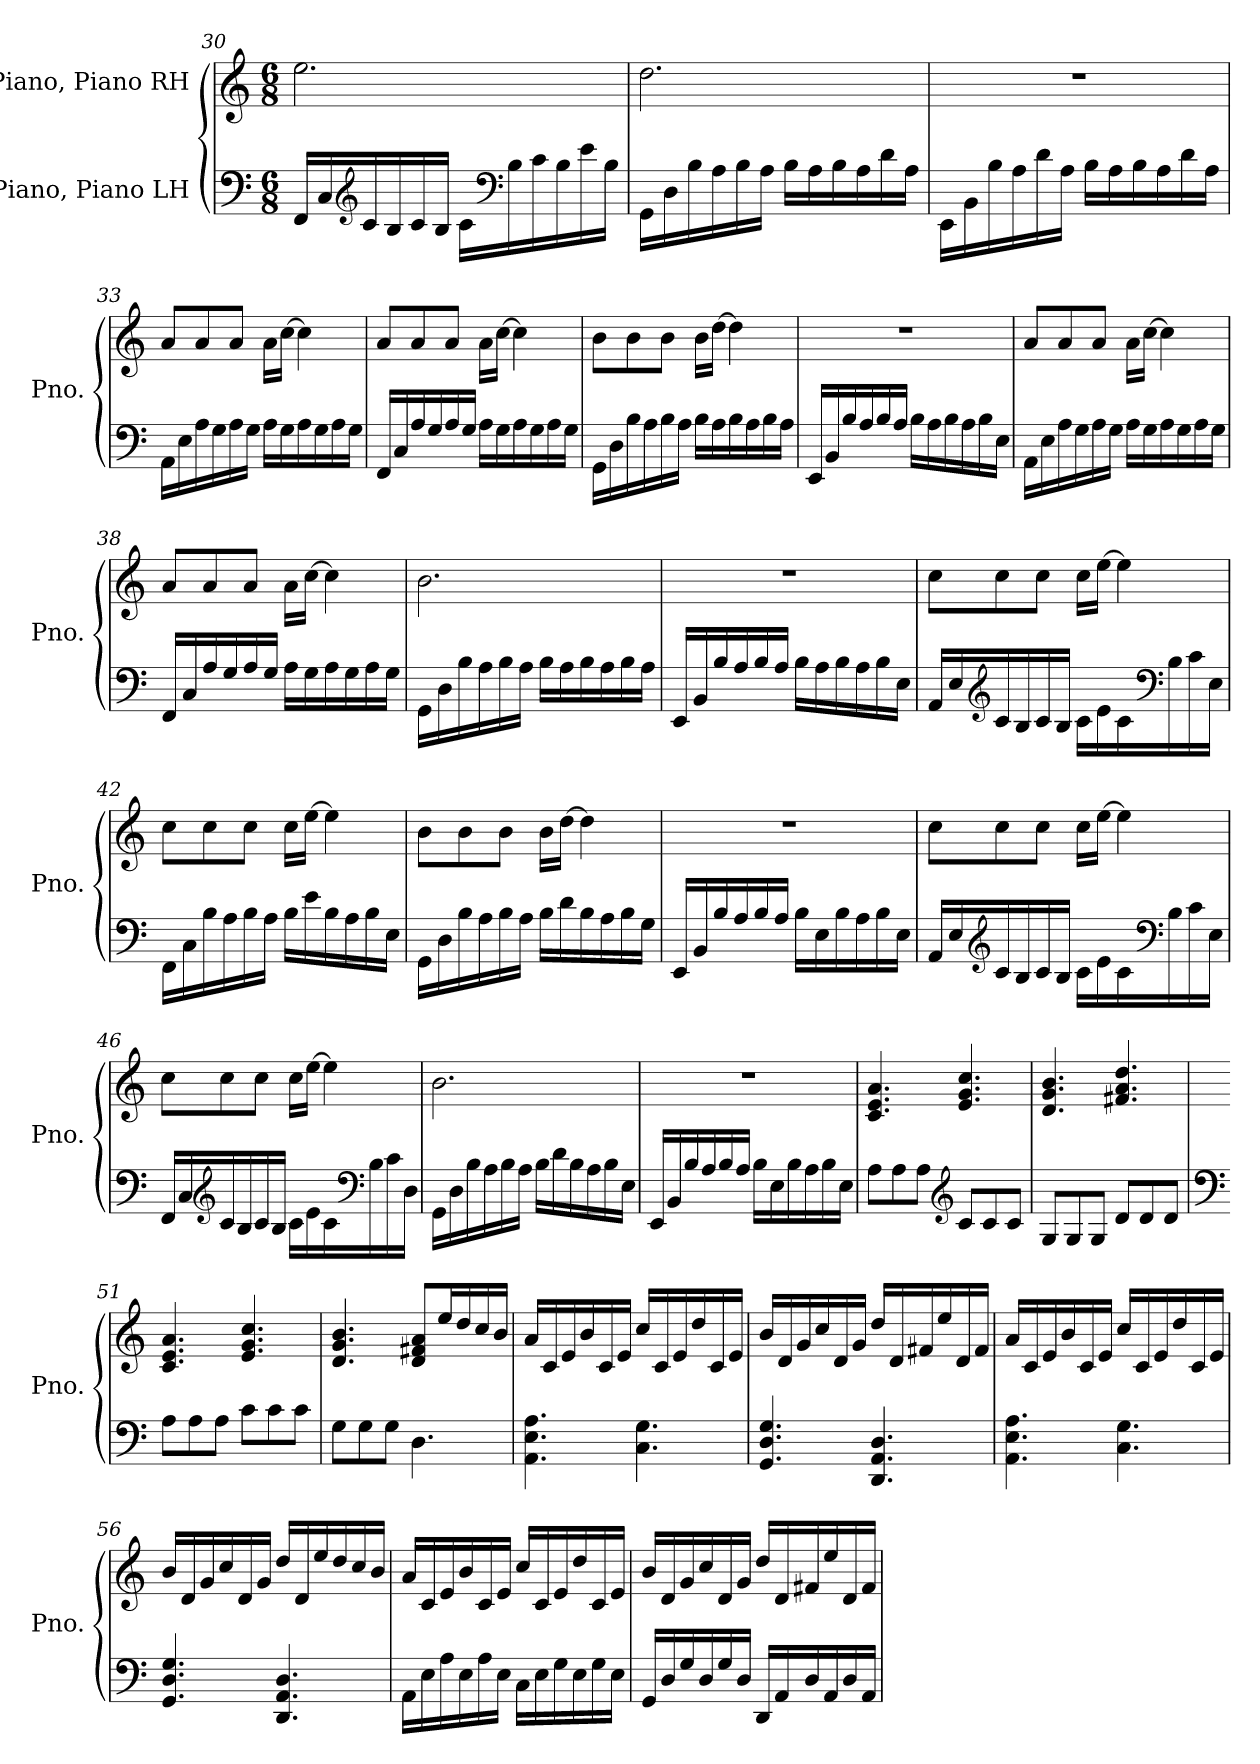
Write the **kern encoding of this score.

**kern	**kern
*part2	*part1
*staff2	*staff1
*I"Piano, Piano LH	*I"Piano, Piano RH
*I'Pno.	*I'Pno.
*clefF4	*clefG2
*k[]	*k[]
*M6/8	*M6/8
=30	=30
16FF/LL	2.ee\
16C/	.
*clefG2	*
16c/	.
16B/	.
16c/	.
16B/JJ	.
16c\LL	.
*clefF4	*
16B\	.
16c\	.
16B\	.
16e\	.
16B\JJ	.
!!LO:LB:g=z
=31	=31
16GG\LL	2.dd\
16D\	.
16B\	.
16A\	.
16B\	.
16A\JJ	.
16B\LL	.
16A\	.
16B\	.
16A\	.
16d\	.
16A\JJ	.
=32	=32
16EE\LL	2.r
16BB\	.
16B\	.
16A\	.
16d\	.
16A\JJ	.
16B\LL	.
16A\	.
16B\	.
16A\	.
16d\	.
16A\JJ	.
=33	=33
16AA\LL	8a/L
16E\	.
16A\	8a/
16G\	.
16A\	8a/J
16G\JJ	.
16A\LL	16a\LL
16G\	[16cc\JJ
16A\	4cc\]
16G\	.
16A\	.
16G\JJ	.
!!LO:PB:g=z
=34	=34
16FF/LL	8a/L
16C/	.
16A/	8a/
16G/	.
16A/	8a/J
16G/JJ	.
16A\LL	16a\LL
16G\	[16cc\JJ
16A\	4cc\]
16G\	.
16A\	.
16G\JJ	.
=35	=35
16GG\LL	8b\L
16D\	.
16B\	8b\
16A\	.
16B\	8b\J
16A\JJ	.
16B\LL	16b\LL
16A\	[16dd\JJ
16B\	4dd\]
16A\	.
16B\	.
16A\JJ	.
=36	=36
16EE/LL	2.r
16BB/	.
16B/	.
16A/	.
16B/	.
16A/JJ	.
16B\LL	.
16A\	.
16B\	.
16A\	.
16B\	.
16E\JJ	.
!!LO:LB:g=z
=37	=37
16AA\LL	8a/L
16E\	.
16A\	8a/
16G\	.
16A\	8a/J
16G\JJ	.
16A\LL	16a\LL
16G\	[16cc\JJ
16A\	4cc\]
16G\	.
16A\	.
16G\JJ	.
=38	=38
16FF/LL	8a/L
16C/	.
16A/	8a/
16G/	.
16A/	8a/J
16G/JJ	.
16A\LL	16a\LL
16G\	[16cc\JJ
16A\	4cc\]
16G\	.
16A\	.
16G\JJ	.
=39	=39
16GG\LL	2.b\
16D\	.
16B\	.
16A\	.
16B\	.
16A\JJ	.
16B\LL	.
16A\	.
16B\	.
16A\	.
16B\	.
16A\JJ	.
!!LO:LB:g=z
=40	=40
16EE/LL	2.r
16BB/	.
16B/	.
16A/	.
16B/	.
16A/JJ	.
16B\LL	.
16A\	.
16B\	.
16A\	.
16B\	.
16E\JJ	.
=41	=41
16AA/LL	8cc\L
16E/	.
*clefG2	*
16c/	8cc\
16B/	.
16c/	8cc\J
16B/JJ	.
16c\LL	16cc\LL
16e\	[16ee\JJ
16c\	4ee\]
*clefF4	*
16B\	.
16c\	.
16E\JJ	.
=42	=42
16FF\LL	8cc\L
16C\	.
16B\	8cc\
16A\	.
16B\	8cc\J
16A\JJ	.
16B\LL	16cc\LL
16e\	[16ee\JJ
16B\	4ee\]
16A\	.
16B\	.
16E\JJ	.
!!LO:LB:g=z
=43	=43
16GG\LL	8b\L
16D\	.
16B\	8b\
16A\	.
16B\	8b\J
16A\JJ	.
16B\LL	16b\LL
16d\	[16dd\JJ
16B\	4dd\]
16A\	.
16B\	.
16G\JJ	.
=44	=44
16EE/LL	2.r
16BB/	.
16B/	.
16A/	.
16B/	.
16A/JJ	.
16B\LL	.
16E\	.
16B\	.
16A\	.
16B\	.
16E\JJ	.
=45	=45
16AA/LL	8cc\L
16E/	.
*clefG2	*
16c/	8cc\
16B/	.
16c/	8cc\J
16B/JJ	.
16c\LL	16cc\LL
16e\	[16ee\JJ
16c\	4ee\]
*clefF4	*
16B\	.
16c\	.
16E\JJ	.
!!LO:LB:g=z
=46	=46
16FF/LL	8cc\L
16C/	.
*clefG2	*
16c/	8cc\
16B/	.
16c/	8cc\J
16B/JJ	.
16c\LL	16cc\LL
16e\	[16ee\JJ
16c\	4ee\]
*clefF4	*
16B\	.
16c\	.
16D\JJ	.
=47	=47
16GG\LL	2.b\
16D\	.
16B\	.
16A\	.
16B\	.
16A\JJ	.
16B\LL	.
16d\	.
16B\	.
16A\	.
16B\	.
16E\JJ	.
=48	=48
16EE/LL	2.r
16BB/	.
16B/	.
16A/	.
16B/	.
16A/JJ	.
16B\LL	.
16E\	.
16B\	.
16A\	.
16B\	.
16E\JJ	.
!!LO:LB:g=z
=49	=49
8A\L	4.c/ 4.e/ 4.a/
8A\	.
8A\J	.
*clefG2	*
8c/L	4.e/ 4.g/ 4.cc/
8c/	.
8c/J	.
=50	=50
8G/L	4.d/ 4.g/ 4.b/
8G/	.
8G/J	.
8d/L	4.f#X/ 4.a/ 4.dd/
8d/	.
8d/J	.
=51	=51
*clefF4	*
8A\L	4.c/ 4.e/ 4.a/
8A\	.
8A\J	.
8c\L	4.e/ 4.g/ 4.cc/
8c\	.
8c\J	.
=52	=52
8G\L	4.d/ 4.g/ 4.b/
8G\	.
8G\J	.
4.D\	8d/ 8f#X/ 8a/L
.	16ee/L
.	16dd/
.	16cc/
.	16b/JJ
!!LO:PB:g=z
=53	=53
4.AA\ 4.E\ 4.A\	16a/LL
.	16c/
.	16e/
.	16b/
.	16c/
.	16e/JJ
4.C\ 4.G\	16cc/LL
.	16c/
.	16e/
.	16dd/
.	16c/
.	16e/JJ
=54	=54
4.GG/ 4.D/ 4.G/	16b/LL
.	16d/
.	16g/
.	16cc/
.	16d/
.	16g/JJ
4.DD/ 4.AA/ 4.D/	16dd/LL
.	16d/
.	16f#X/
.	16ee/
.	16d/
.	16f#/JJ
=55	=55
4.AA\ 4.E\ 4.A\	16a/LL
.	16c/
.	16e/
.	16b/
.	16c/
.	16e/JJ
4.C\ 4.G\	16cc/LL
.	16c/
.	16e/
.	16dd/
.	16c/
.	16e/JJ
!!LO:LB:g=z
=56	=56
4.GG/ 4.D/ 4.G/	16b/LL
.	16d/
.	16g/
.	16cc/
.	16d/
.	16g/JJ
4.DD/ 4.AA/ 4.D/	16dd/LL
.	16d/
.	16ee/
.	16dd/
.	16cc/
.	16b/JJ
=57	=57
16AA\LL	16a/LL
16E\	16c/
16A\	16e/
16E\	16b/
16A\	16c/
16E\JJ	16e/JJ
16C\LL	16cc/LL
16E\	16c/
16G\	16e/
16E\	16dd/
16G\	16c/
16E\JJ	16e/JJ
=58	=58
16GG/LL	16b/LL
16D/	16d/
16G/	16g/
16D/	16cc/
16G/	16d/
16D/JJ	16g/JJ
16DD/LL	16dd/LL
16AA/	16d/
16D/	16f#X/
16AA/	16ee/
16D/	16d/
16AA/JJ	16f#/JJ
=	=
*-	*-
